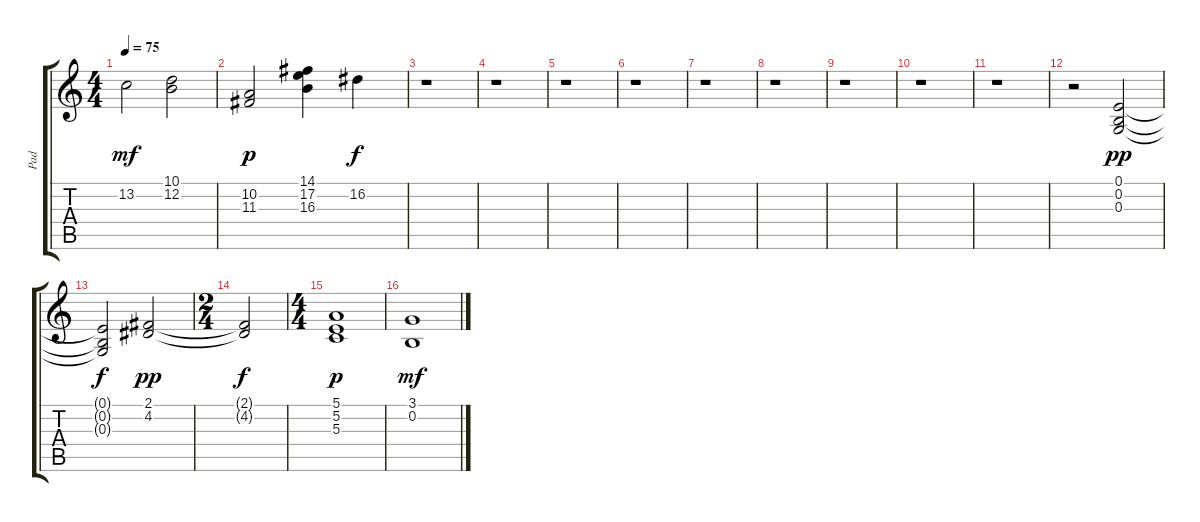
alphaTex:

\track ("Pad" "Pad") {instrument pad2warm}
\staff {score tabs}
\tuning (E4 B3 G3 D3 A2 E2) {hide}
\ts (4 4)
\tempo 75
\clef g2
\ks c
13.2.2{dy mf} (10.1 12.2).2 |
(10.2 11.3).2{dy p} (14.1 17.2 16.3).4 16.2.4{dy f} |
r.1 |
r.1 |
r.1 |
r.1 |
r.1 |
r.1 |
r.1 |
r.1 |
r.1 |
r.2 (0.1 0.2 0.3).2{dy pp} |
(0.1{t} 0.2{t} 0.3{t}).2{dy f} (2.1 4.2).2{dy pp} |
\ts (2 4)
(2.1{t} 4.2{t}).2{dy f} |
\ts (4 4)
(5.1 5.2 5.3).1{dy p} |
(3.1 0.2).1{dy mf}
